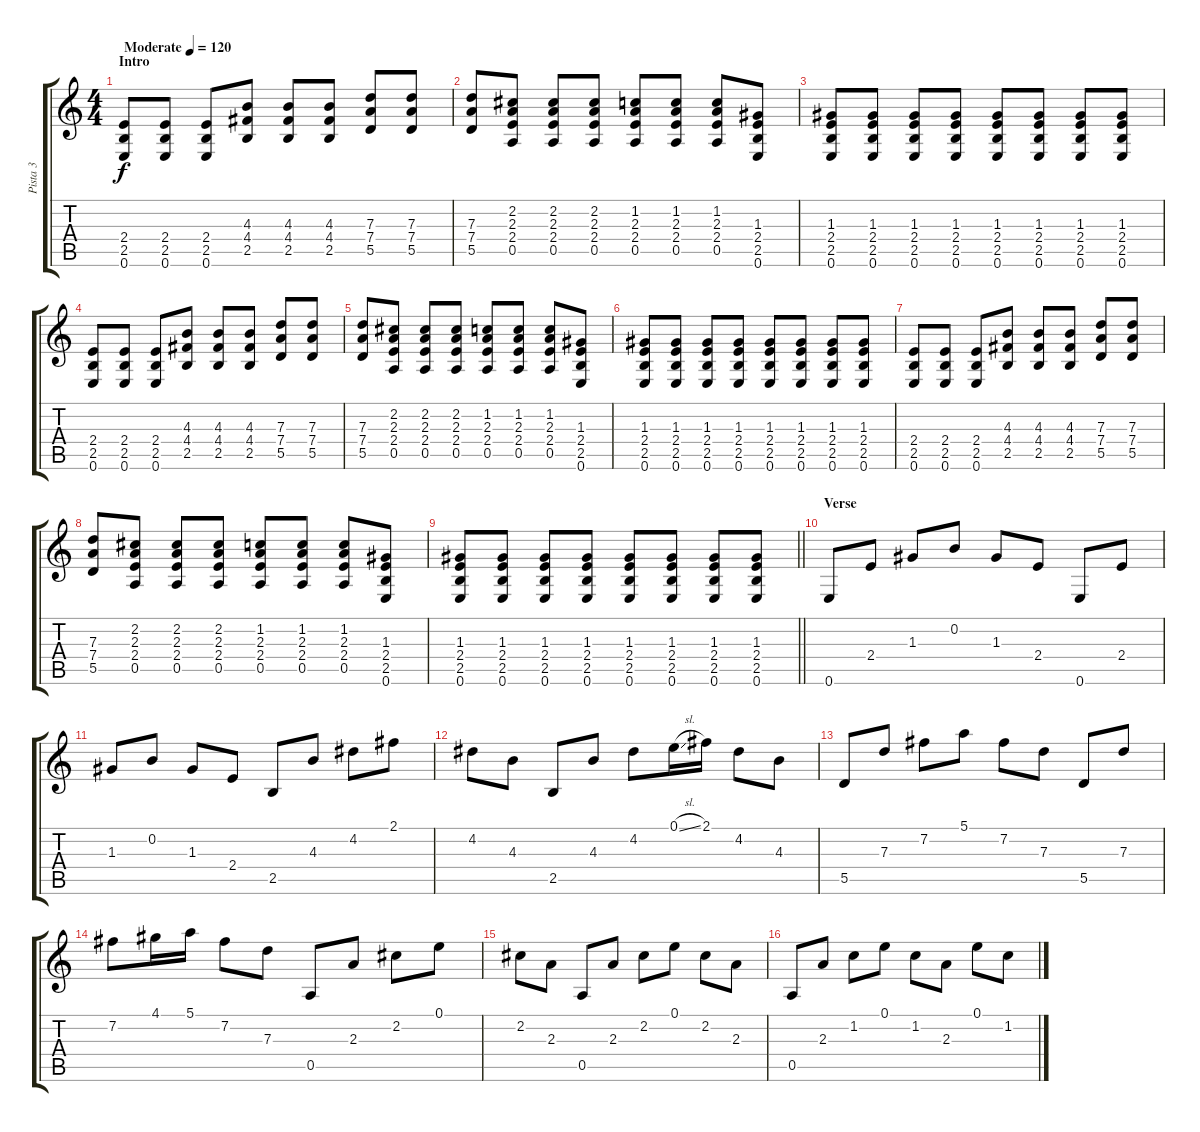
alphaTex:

\track ("Pista 3" "Pista 3") {instrument acousticguitarsteel}
\staff {score tabs}
\tuning (E4 B3 G3 D3 A2 E2) {hide}
\ts (4 4)
\section ("" "Intro")
\tempo (120 "Moderate")
\clef g2
\ks c
(2.4 2.5 0.6).8{dy f volume 10 instrument acousticguitarsteel} (2.4 2.5 0.6).8 (2.4 2.5 0.6).8 (4.3 4.4 2.5).8 (4.3 4.4 2.5).8 (4.3 4.4 2.5).8 (7.3 7.4 5.5).8 (7.3 7.4 5.5).8 |
(7.3 7.4 5.5).8 (2.2 2.3 2.4 0.5).8 (2.2 2.3 2.4 0.5).8 (2.2 2.3 2.4 0.5).8 (1.2 2.3 2.4 0.5).8 (1.2 2.3 2.4 0.5).8 (1.2 2.3 2.4 0.5).8 (1.3 2.4 2.5 0.6).8 |
(1.3 2.4 2.5 0.6).8 (1.3 2.4 2.5 0.6).8 (1.3 2.4 2.5 0.6).8 (1.3 2.4 2.5 0.6).8 (1.3 2.4 2.5 0.6).8 (1.3 2.4 2.5 0.6).8 (1.3 2.4 2.5 0.6).8 (1.3 2.4 2.5 0.6).8 |
(2.4 2.5 0.6).8 (2.4 2.5 0.6).8 (2.4 2.5 0.6).8 (4.3 4.4 2.5).8 (4.3 4.4 2.5).8 (4.3 4.4 2.5).8 (7.3 7.4 5.5).8 (7.3 7.4 5.5).8 |
(7.3 7.4 5.5).8 (2.2 2.3 2.4 0.5).8 (2.2 2.3 2.4 0.5).8 (2.2 2.3 2.4 0.5).8 (1.2 2.3 2.4 0.5).8 (1.2 2.3 2.4 0.5).8 (1.2 2.3 2.4 0.5).8 (1.3 2.4 2.5 0.6).8 |
(1.3 2.4 2.5 0.6).8 (1.3 2.4 2.5 0.6).8 (1.3 2.4 2.5 0.6).8 (1.3 2.4 2.5 0.6).8 (1.3 2.4 2.5 0.6).8 (1.3 2.4 2.5 0.6).8 (1.3 2.4 2.5 0.6).8 (1.3 2.4 2.5 0.6).8 |
(2.4 2.5 0.6).8 (2.4 2.5 0.6).8 (2.4 2.5 0.6).8 (4.3 4.4 2.5).8 (4.3 4.4 2.5).8 (4.3 4.4 2.5).8 (7.3 7.4 5.5).8 (7.3 7.4 5.5).8 |
(7.3 7.4 5.5).8 (2.2 2.3 2.4 0.5).8 (2.2 2.3 2.4 0.5).8 (2.2 2.3 2.4 0.5).8 (1.2 2.3 2.4 0.5).8 (1.2 2.3 2.4 0.5).8 (1.2 2.3 2.4 0.5).8 (1.3 2.4 2.5 0.6).8 |
\barLineRight lightlight
(1.3 2.4 2.5 0.6).8 (1.3 2.4 2.5 0.6).8 (1.3 2.4 2.5 0.6).8 (1.3 2.4 2.5 0.6).8 (1.3 2.4 2.5 0.6).8 (1.3 2.4 2.5 0.6).8 (1.3 2.4 2.5 0.6).8 (1.3 2.4 2.5 0.6).8 |
\section ("" "Verse")
0.6.8{volume 16} 2.4.8 1.3.8 0.2.8 1.3.8 2.4.8 0.6.8 2.4.8 |
1.3.8 0.2.8 1.3.8 2.4.8 2.5.8 4.3.8 4.2.8 2.1.8 |
4.2.8 4.3.8 2.5.8 4.3.8 4.2.8 0.1{sl}.16 2.1.16 4.2.8 4.3.8 |
5.5.8 7.3.8 7.2.8 5.1.8 7.2.8 7.3.8 5.5.8 7.3.8 |
7.2.8 4.1.16 5.1.16 7.2.8 7.3.8 0.5.8 2.3.8 2.2.8 0.1.8 |
2.2.8 2.3.8 0.5.8 2.3.8 2.2.8 0.1.8 2.2.8 2.3.8 |
0.5.8 2.3.8 1.2.8 0.1.8 1.2.8 2.3.8 0.1.8 1.2.8
